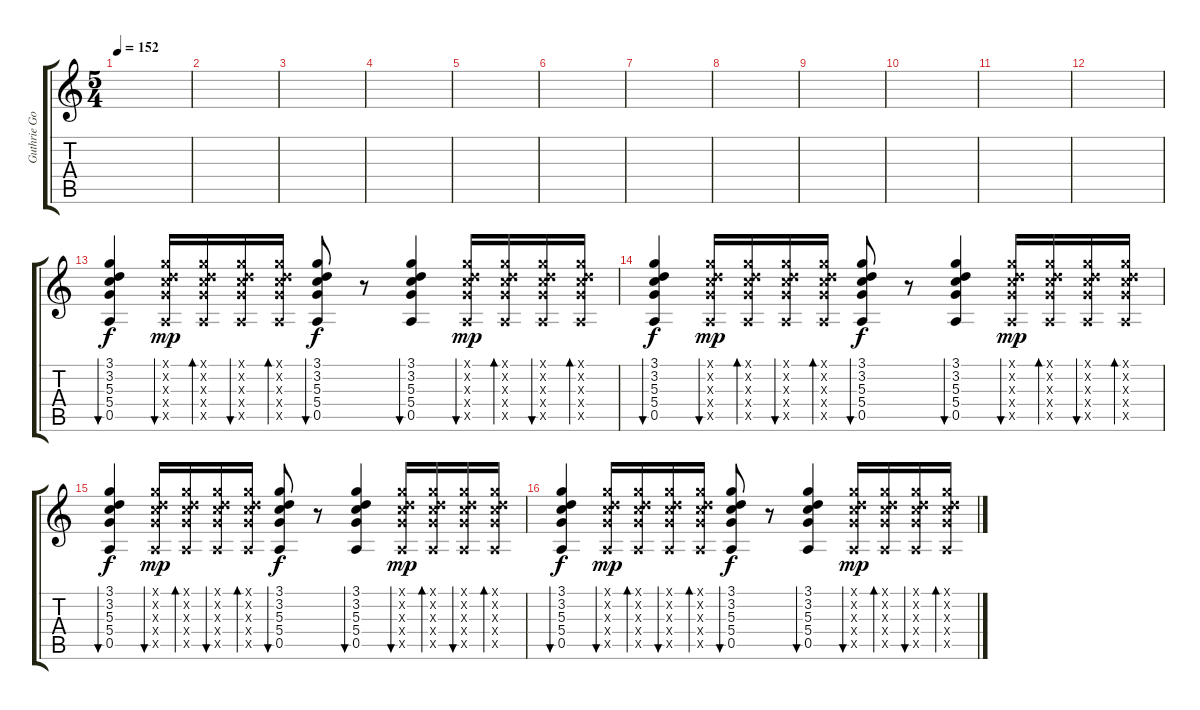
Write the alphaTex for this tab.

\track ("Guthrie Govan" "Guthrie Go") {instrument electricguitarclean}
\staff {score tabs}
\tuning (E4 B3 G3 D3 A2 E2) {hide}
\ts (5 4)
\tempo 152
\clef g2
\ks c
|
|
|
|
|
|
|
|
|
|
|
|
(3.1 3.2 5.3 5.4 0.5).4{bu 60} (3.1{x} 3.2{x} 5.3{x} 5.4{x} 0.5{x}).16{bu 60 dy mp} (3.1{x} 3.2{x} 5.3{x} 5.4{x} 0.5{x}).16{bd 120} (3.1{x} 3.2{x} 5.3{x} 5.4{x} 0.5{x}).16{bu 60} (3.1{x} 3.2{x} 5.3{x} 5.4{x} 0.5{x}).16{bd 120} (3.1 3.2 5.3 5.4 0.5).8{bu 60 dy f} r.8 (3.1 3.2 5.3 5.4 0.5).4{bu 60} (3.1{x} 3.2{x} 5.3{x} 5.4{x} 0.5{x}).16{bu 60 dy mp} (3.1{x} 3.2{x} 5.3{x} 5.4{x} 0.5{x}).16{bd 120} (3.1{x} 3.2{x} 5.3{x} 5.4{x} 0.5{x}).16{bu 60} (3.1{x} 3.2{x} 5.3{x} 5.4{x} 0.5{x}).16{bd 120} |
(3.1 3.2 5.3 5.4 0.5).4{bu 60 dy f} (3.1{x} 3.2{x} 5.3{x} 5.4{x} 0.5{x}).16{bu 60 dy mp} (3.1{x} 3.2{x} 5.3{x} 5.4{x} 0.5{x}).16{bd 120} (3.1{x} 3.2{x} 5.3{x} 5.4{x} 0.5{x}).16{bu 60} (3.1{x} 3.2{x} 5.3{x} 5.4{x} 0.5{x}).16{bd 120} (3.1 3.2 5.3 5.4 0.5).8{bu 60 dy f} r.8 (3.1 3.2 5.3 5.4 0.5).4{bu 60} (3.1{x} 3.2{x} 5.3{x} 5.4{x} 0.5{x}).16{bu 60 dy mp} (3.1{x} 3.2{x} 5.3{x} 5.4{x} 0.5{x}).16{bd 120} (3.1{x} 3.2{x} 5.3{x} 5.4{x} 0.5{x}).16{bu 60} (3.1{x} 3.2{x} 5.3{x} 5.4{x} 0.5{x}).16{bd 120} |
(3.1 3.2 5.3 5.4 0.5).4{bu 60 dy f} (3.1{x} 3.2{x} 5.3{x} 5.4{x} 0.5{x}).16{bu 60 dy mp} (3.1{x} 3.2{x} 5.3{x} 5.4{x} 0.5{x}).16{bd 120} (3.1{x} 3.2{x} 5.3{x} 5.4{x} 0.5{x}).16{bu 60} (3.1{x} 3.2{x} 5.3{x} 5.4{x} 0.5{x}).16{bd 120} (3.1 3.2 5.3 5.4 0.5).8{bu 60 dy f} r.8 (3.1 3.2 5.3 5.4 0.5).4{bu 60} (3.1{x} 3.2{x} 5.3{x} 5.4{x} 0.5{x}).16{bu 60 dy mp} (3.1{x} 3.2{x} 5.3{x} 5.4{x} 0.5{x}).16{bd 120} (3.1{x} 3.2{x} 5.3{x} 5.4{x} 0.5{x}).16{bu 60} (3.1{x} 3.2{x} 5.3{x} 5.4{x} 0.5{x}).16{bd 120} |
(3.1 3.2 5.3 5.4 0.5).4{bu 60 dy f} (3.1{x} 3.2{x} 5.3{x} 5.4{x} 0.5{x}).16{bu 60 dy mp} (3.1{x} 3.2{x} 5.3{x} 5.4{x} 0.5{x}).16{bd 120} (3.1{x} 3.2{x} 5.3{x} 5.4{x} 0.5{x}).16{bu 60} (3.1{x} 3.2{x} 5.3{x} 5.4{x} 0.5{x}).16{bd 120} (3.1 3.2 5.3 5.4 0.5).8{bu 60 dy f} r.8 (3.1 3.2 5.3 5.4 0.5).4{bu 60} (3.1{x} 3.2{x} 5.3{x} 5.4{x} 0.5{x}).16{bu 60 dy mp} (3.1{x} 3.2{x} 5.3{x} 5.4{x} 0.5{x}).16{bd 120} (3.1{x} 3.2{x} 5.3{x} 5.4{x} 0.5{x}).16{bu 60} (3.1{x} 3.2{x} 5.3{x} 5.4{x} 0.5{x}).16{bd 120}
